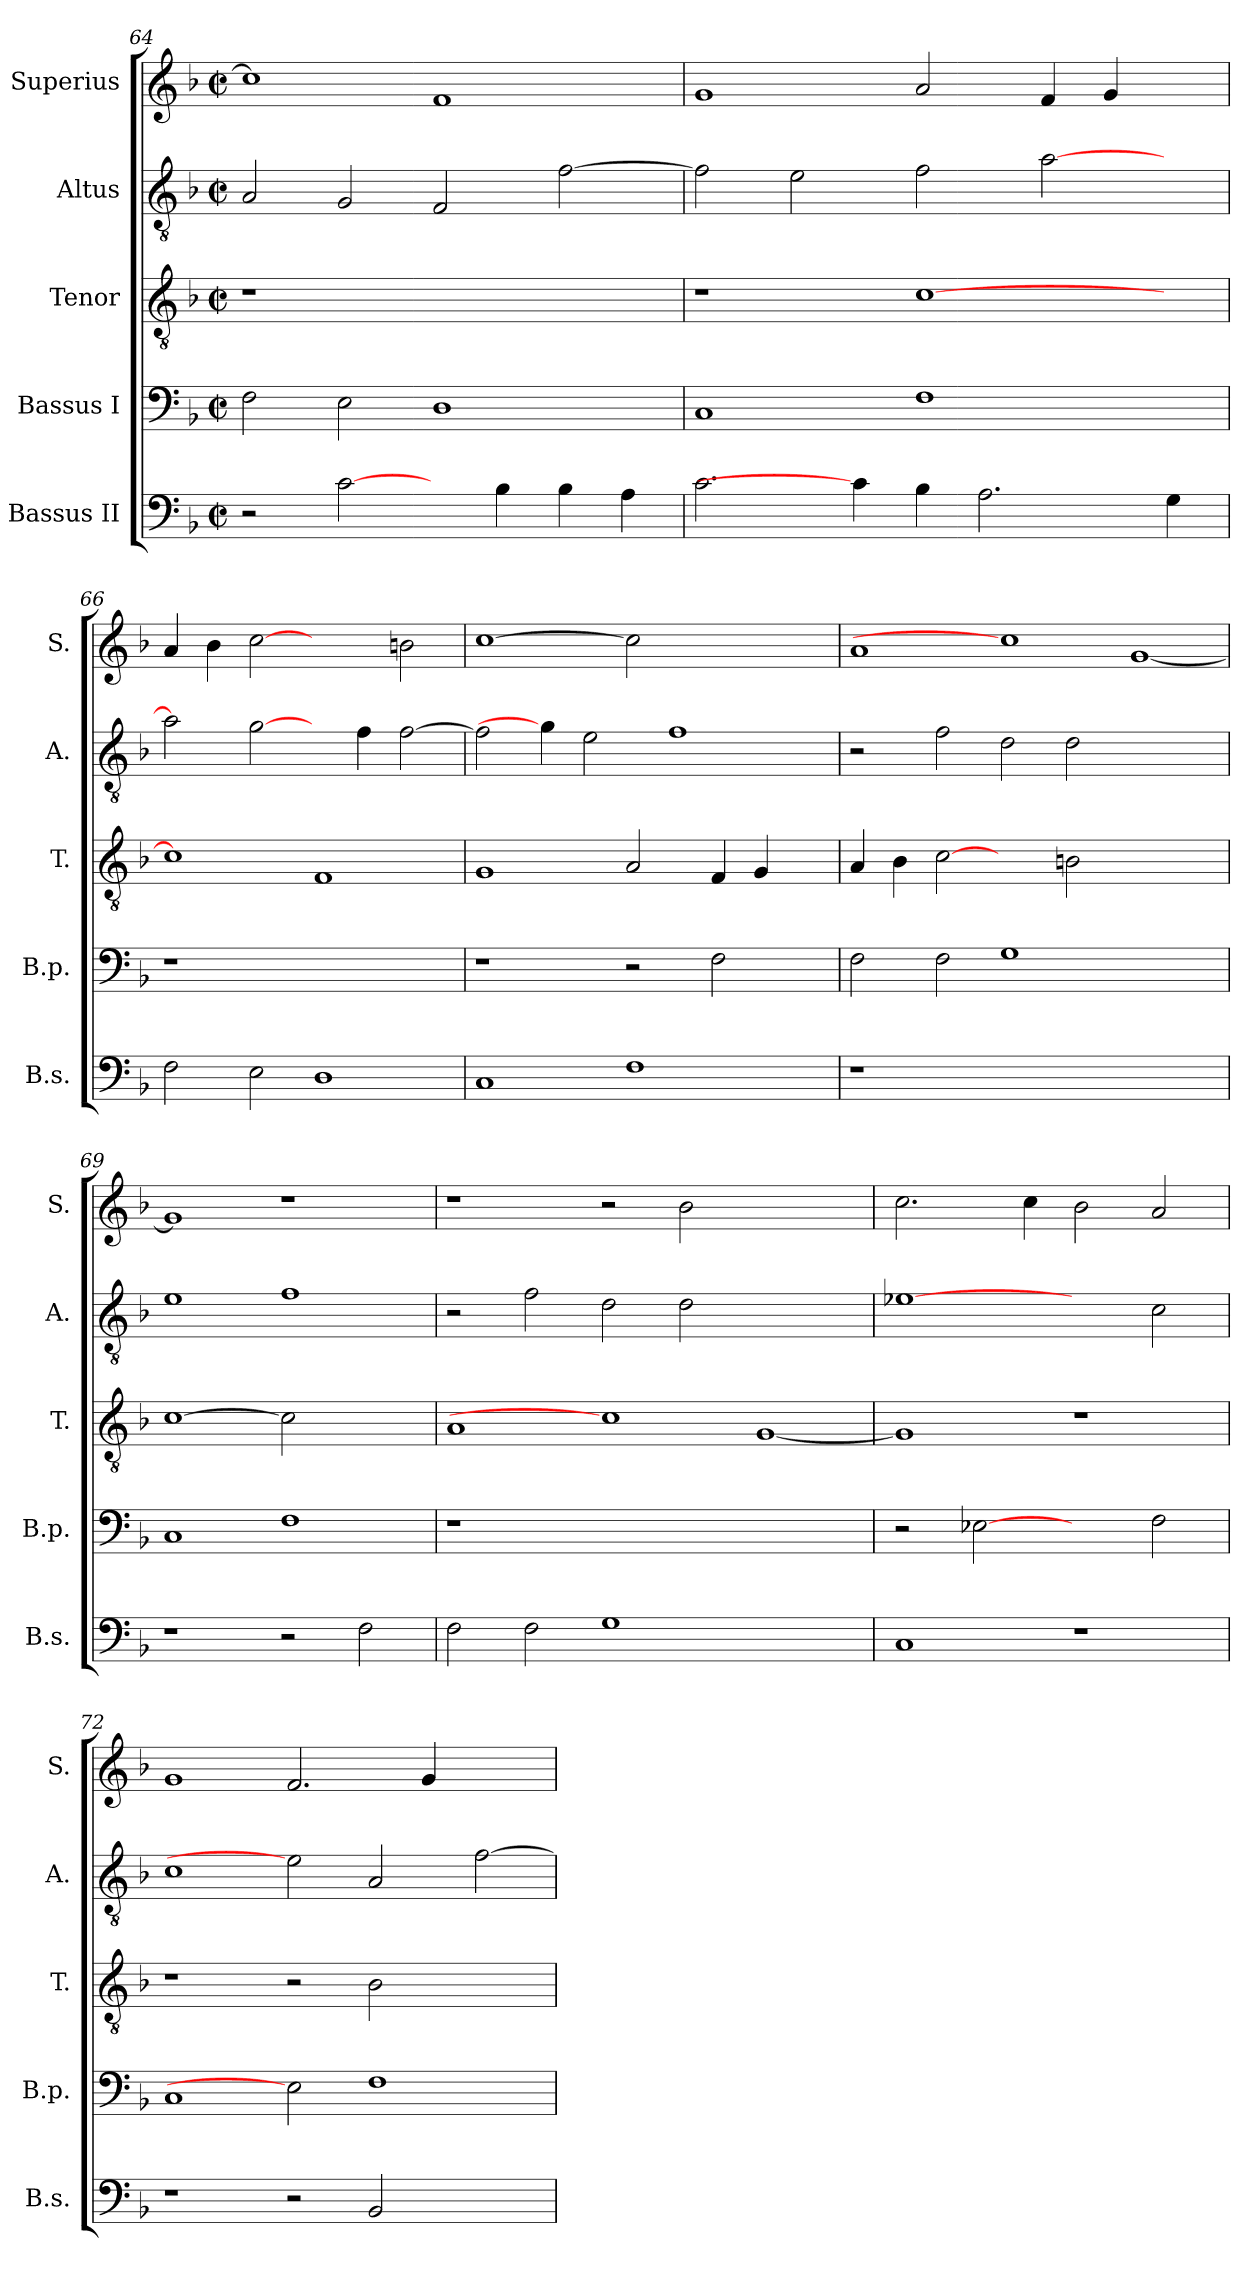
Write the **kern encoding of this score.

**kern	**kern	**kern	**kern	**kern
*part5	*part4	*part3	*part2	*part1
*staff5	*staff4	*staff3	*staff2	*staff1
*I"Bassus II	*I"Bassus I	*I"Tenor	*I"Altus	*I"Superius
*I'B.s.	*I'B.p.	*I'T.	*I'A.	*I'S.
*clefF4	*clefF4	*clefGv2	*clefGv2	*clefG2
*	*	*ITrd7c12	*ITrd7c12	*
*k[b-]	*k[b-]	*k[b-]	*k[b-]	*k[b-]
*F:	*F:	*F:	*F:	*F:
*M2/2	*M2/2	*M2/2	*M2/2	*M2/2
*met(c|)	*met(c|)	*met(c|)	*met(c|)	*met(c|)
=64	=64	=64	=64	=64
!	!	!LO:N:vis=1	!	!
2r	2Fi\	1r	2AAi/	1cci]
[2ci\	2Ei\	.	2GGi/	.
4ryy	1Di	1ryy	2FFi/	1fi
4B-i\	.	.	.	.
4B-i\	.	.	[>2Fi\	.
4Ai\	.	.	.	.
=65	=65	=65	=65	=65
2.ci\	1Ci	1r	2Fi\]	1gi
.	.	.	2Ei\	.
4ci\]	.	.	.	.
4B-i\	1Fi	[>1Ci	2Fi\	2ai/
2.Ai\	.	.	.	.
.	.	.	[>2Ai\	4fi/
.	.	.	.	4gi/
4Gi\	4ryy	4ryy	4ryy	4ryy
!!LO:LB:g=z
=66	=66	=66	=66	=66
!	!LO:N:vis=1	!	!	!
2Fi\	1r	1Ci]	2Ai\]	4ai/
.	.	.	.	4b-i\
2Ei\	.	.	[2Gi\	[2cci
1Di	1ryy	1FFi	4ryy	2ryy
.	.	.	4Fi\	.
.	.	.	[>2Fi\	2bni\
=67	=67	=67	=67	=67
1Ci	1r	1GGi	2Fi\]	[1cci
.	.	.	4Gi\]	.
.	.	.	2Ei\	.
1Fi	2r	2AAi/	.	2cci]
.	.	.	1Fi	.
.	2Fi\	4FFi/	.	2.ryy
.	.	4GGi/	.	.
4ryy	4ryy	4ryy	.	.
=68	=68	=68	=68	=68
!LO:N:vis=1	!	!	!	!
1r	2Fi\	4AAi/	2r	1ai
.	.	4BB-i\	.	.
.	2Fi\	[2Ci	2Fi\	.
0ryy	1Gi	2ryy	2Di\	1cci]
.	.	2BBni\	2Di\	.
.	1ryy	1ryy	1ryy	[<1gi
=69	=69	=69	=69	=69
1r	1Ci	[1Ci	1Ei	1gi]
2r	1Fi	2Ci]	1Fi	1r
2Fi\	.	2ryy	.	.
=70	=70	=70	=70	=70
!	!LO:N:vis=1	!	!	!
2Fi\	1r	1AAi	2r	1r
2Fi\	.	.	2Fi\	.
1Gi	0ryy	1Ci]	2Di\	2r
.	.	.	2Di\	2b-i\
1ryy	.	[<1GGi	1ryy	1ryy
!!LO:PB:g=z
=71	=71	=71	=71	=71
1Ci	2r	1GGi]	[1E-Xi	2.cci\
.	[2E-Xi	.	.	.
.	.	.	.	4cci\
1r	2ryy	1r	2ryy	2b-i\
.	2Fi\	.	2Ci\	2ai/
=72	=72	=72	=72	=72
1r	1Ci	1r	1Ci	1gi
2r	2E-i]	2r	2E-i]	2.fi/
2BB-i/	1Fi	2BB-i\	2AAi/	.
.	.	.	.	4gi/
2ryy	.	2ryy	[>2Fi\	2ryy
=	=	=	=	=
*-	*-	*-	*-	*-
